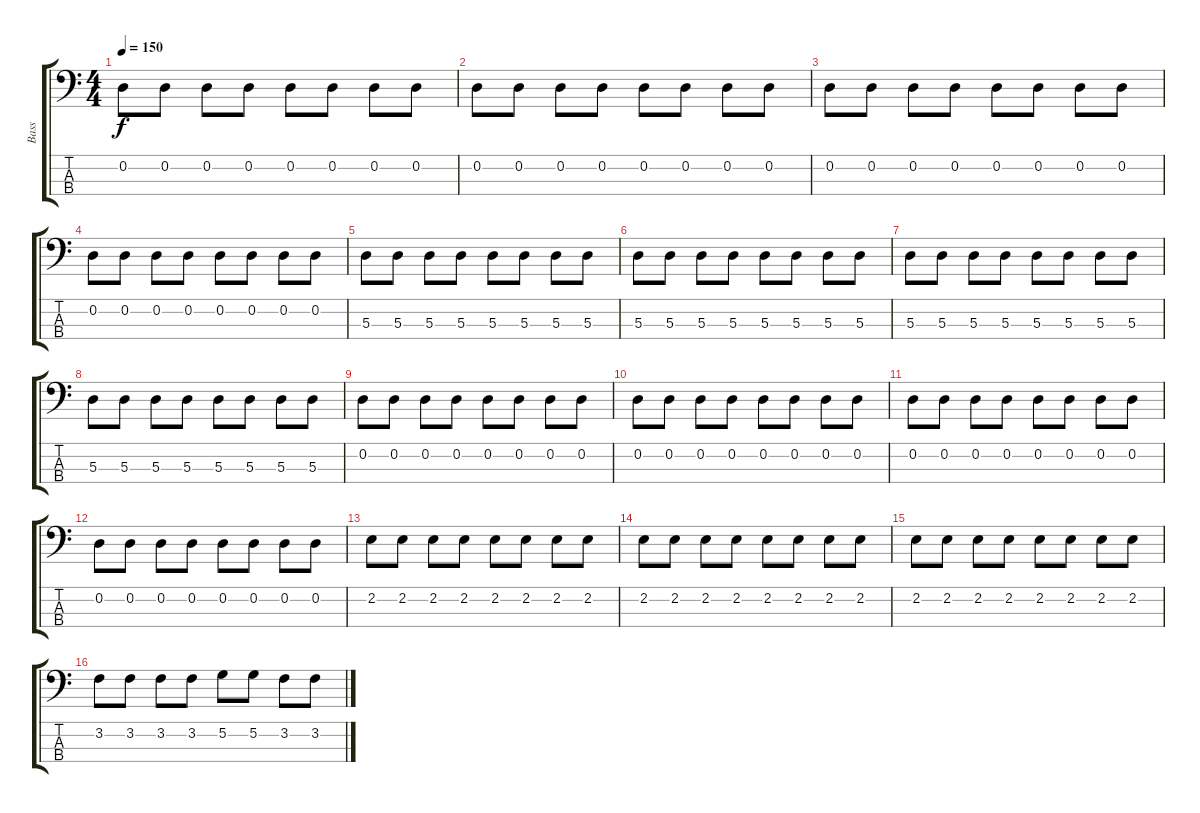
\track ("Bass" "Bass") {instrument electricbassfinger}
\staff {score tabs}
\tuning (G2 D2 A1 E1) {hide}
\ts (4 4)
\tempo 150
\clef f4
\ks c
0.2.8{dy f} 0.2.8 0.2.8 0.2.8 0.2.8 0.2.8 0.2.8 0.2.8 |
0.2.8 0.2.8 0.2.8 0.2.8 0.2.8 0.2.8 0.2.8 0.2.8 |
0.2.8 0.2.8 0.2.8 0.2.8 0.2.8 0.2.8 0.2.8 0.2.8 |
0.2.8 0.2.8 0.2.8 0.2.8 0.2.8 0.2.8 0.2.8 0.2.8 |
5.3.8 5.3.8 5.3.8 5.3.8 5.3.8 5.3.8 5.3.8 5.3.8 |
5.3.8 5.3.8 5.3.8 5.3.8 5.3.8 5.3.8 5.3.8 5.3.8 |
5.3.8 5.3.8 5.3.8 5.3.8 5.3.8 5.3.8 5.3.8 5.3.8 |
5.3.8 5.3.8 5.3.8 5.3.8 5.3.8 5.3.8 5.3.8 5.3.8 |
0.2.8 0.2.8 0.2.8 0.2.8 0.2.8 0.2.8 0.2.8 0.2.8 |
0.2.8 0.2.8 0.2.8 0.2.8 0.2.8 0.2.8 0.2.8 0.2.8 |
0.2.8 0.2.8 0.2.8 0.2.8 0.2.8 0.2.8 0.2.8 0.2.8 |
0.2.8 0.2.8 0.2.8 0.2.8 0.2.8 0.2.8 0.2.8 0.2.8 |
2.2.8 2.2.8 2.2.8 2.2.8 2.2.8 2.2.8 2.2.8 2.2.8 |
2.2.8 2.2.8 2.2.8 2.2.8 2.2.8 2.2.8 2.2.8 2.2.8 |
2.2.8 2.2.8 2.2.8 2.2.8 2.2.8 2.2.8 2.2.8 2.2.8 |
3.2.8 3.2.8 3.2.8 3.2.8 5.2.8 5.2.8 3.2.8 3.2.8
